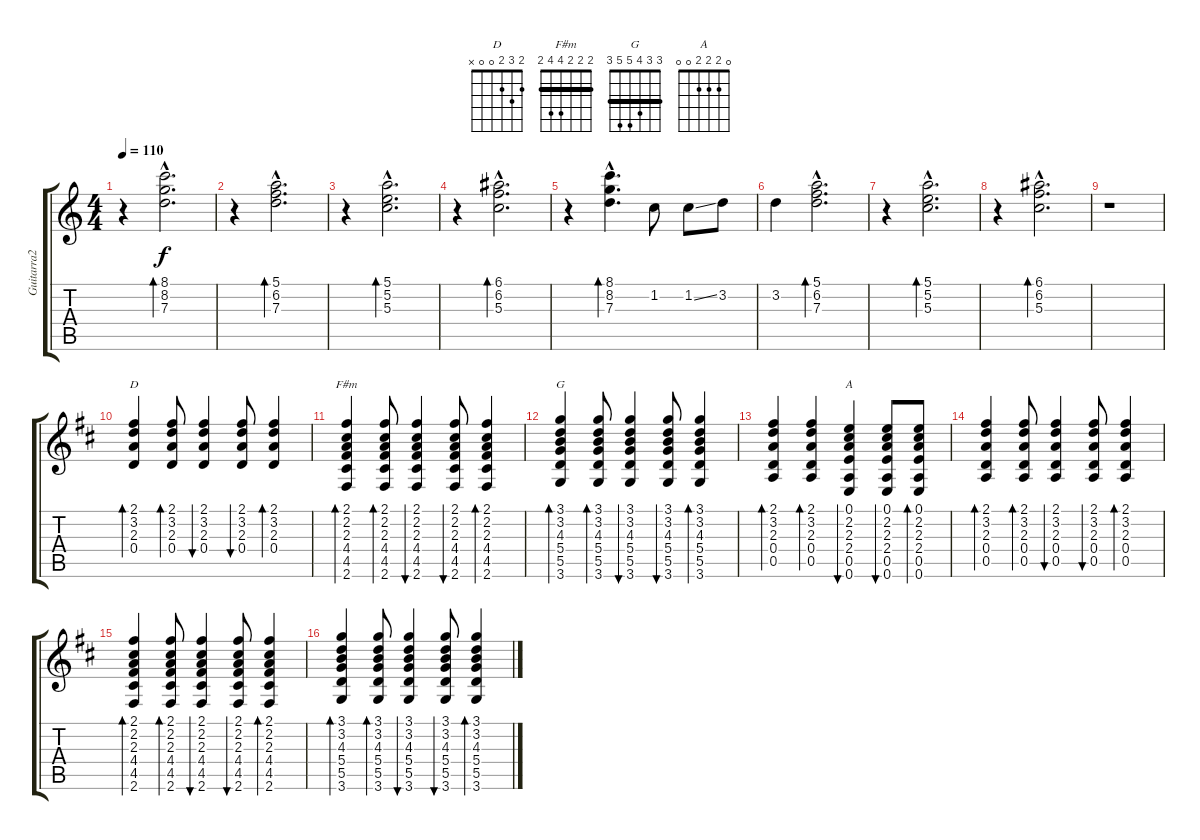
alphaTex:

\track ("Guitarra2" "Guitarra2") {instrument acousticguitarsteel}
\staff {score tabs}
\tuning (E4 B3 G3 D3 A2 E2) {hide}
\chord ("D" 2 3 2 0 0 x)
\chord ("F#m" 2 2 2 4 4 2) {barre 2}
\chord ("G" 3 3 4 5 5 3) {barre 3}
\chord ("A" 0 2 2 2 0 0)
\ts (4 4)
\tempo 110
\clef g2
\ks c
r.4{dy f} (8.1{hac} 8.2{hac} 7.3{hac}).2{d bd 240} |
r.4 (5.1{hac} 6.2{hac} 7.3{hac}).2{d bd 240} |
r.4 (5.1{hac} 5.2{hac} 5.3{hac}).2{d bd 240} |
r.4 (6.1{hac} 6.2{hac} 5.3{hac}).2{d bd 240} |
r.4 (8.1{hac} 8.2{hac} 7.3{hac}).4{d bd 240} 1.2.8{instrument acousticguitarsteel} 1.2{ss}.8 3.2.8 |
3.2.4 (5.1{hac} 6.2{hac} 7.3{hac}).2{d bd 240 instrument acousticguitarnylon} |
r.4 (5.1{hac} 5.2{hac} 5.3{hac}).2{d bd 240} |
r.4 (6.1{hac} 6.2{hac} 5.3{hac}).2{d bd 240} |
r.1 |
\ks d
(2.1 3.2 2.3 0.4).4{bd 240 ch "D"} (2.1 3.2 2.3 0.4).8{bd 30} (2.1 3.2 2.3 0.4).4{bu 60} (2.1 3.2 2.3 0.4).8{bu 60} (2.1 3.2 2.3 0.4).4{bd 60} |
(2.1 2.2 2.3 4.4 4.5 2.6).4{bd 240 ch "F#m"} (2.1 2.2 2.3 4.4 4.5 2.6).8{bd 30} (2.1 2.2 2.3 4.4 4.5 2.6).4{bu 60} (2.1 2.2 2.3 4.4 4.5 2.6).8{bu 60} (2.1 2.2 2.3 4.4 4.5 2.6).4{bd 60} |
(3.1 3.2 4.3 5.4 5.5 3.6).4{bd 240 ch "G"} (3.1 3.2 4.3 5.4 5.5 3.6).8{bd 30} (3.1 3.2 4.3 5.4 5.5 3.6).4{bu 60} (3.1 3.2 4.3 5.4 5.5 3.6).8{bu 60} (3.1 3.2 4.3 5.4 5.5 3.6).4{bd 60} |
(2.1 3.2 2.3 0.4 0.5).4{bd 240} (2.1 3.2 2.3 0.4 0.5).4{bd 30} (0.1 2.2 2.3 2.4 0.5 0.6).4{bu 60 ch "A"} (0.1 2.2 2.3 2.4 0.5 0.6).8{bu 60} (0.1 2.2 2.3 2.4 0.5 0.6).8{bd 60} |
(2.1 3.2 2.3 0.4 0.5).4{bd 240} (2.1 3.2 2.3 0.4 0.5).8{bd 30} (2.1 3.2 2.3 0.4 0.5).4{bu 60} (2.1 3.2 2.3 0.4 0.5).8{bu 60} (2.1 3.2 2.3 0.4 0.5).4{bd 60} |
(2.1 2.2 2.3 4.4 4.5 2.6).4{bd 240} (2.1 2.2 2.3 4.4 4.5 2.6).8{bd 30} (2.1 2.2 2.3 4.4 4.5 2.6).4{bu 60} (2.1 2.2 2.3 4.4 4.5 2.6).8{bu 60} (2.1 2.2 2.3 4.4 4.5 2.6).4{bd 60} |
(3.1 3.2 4.3 5.4 5.5 3.6).4{bd 240} (3.1 3.2 4.3 5.4 5.5 3.6).8{bd 30} (3.1 3.2 4.3 5.4 5.5 3.6).4{bu 60} (3.1 3.2 4.3 5.4 5.5 3.6).8{bu 60} (3.1 3.2 4.3 5.4 5.5 3.6).4{bd 60}
